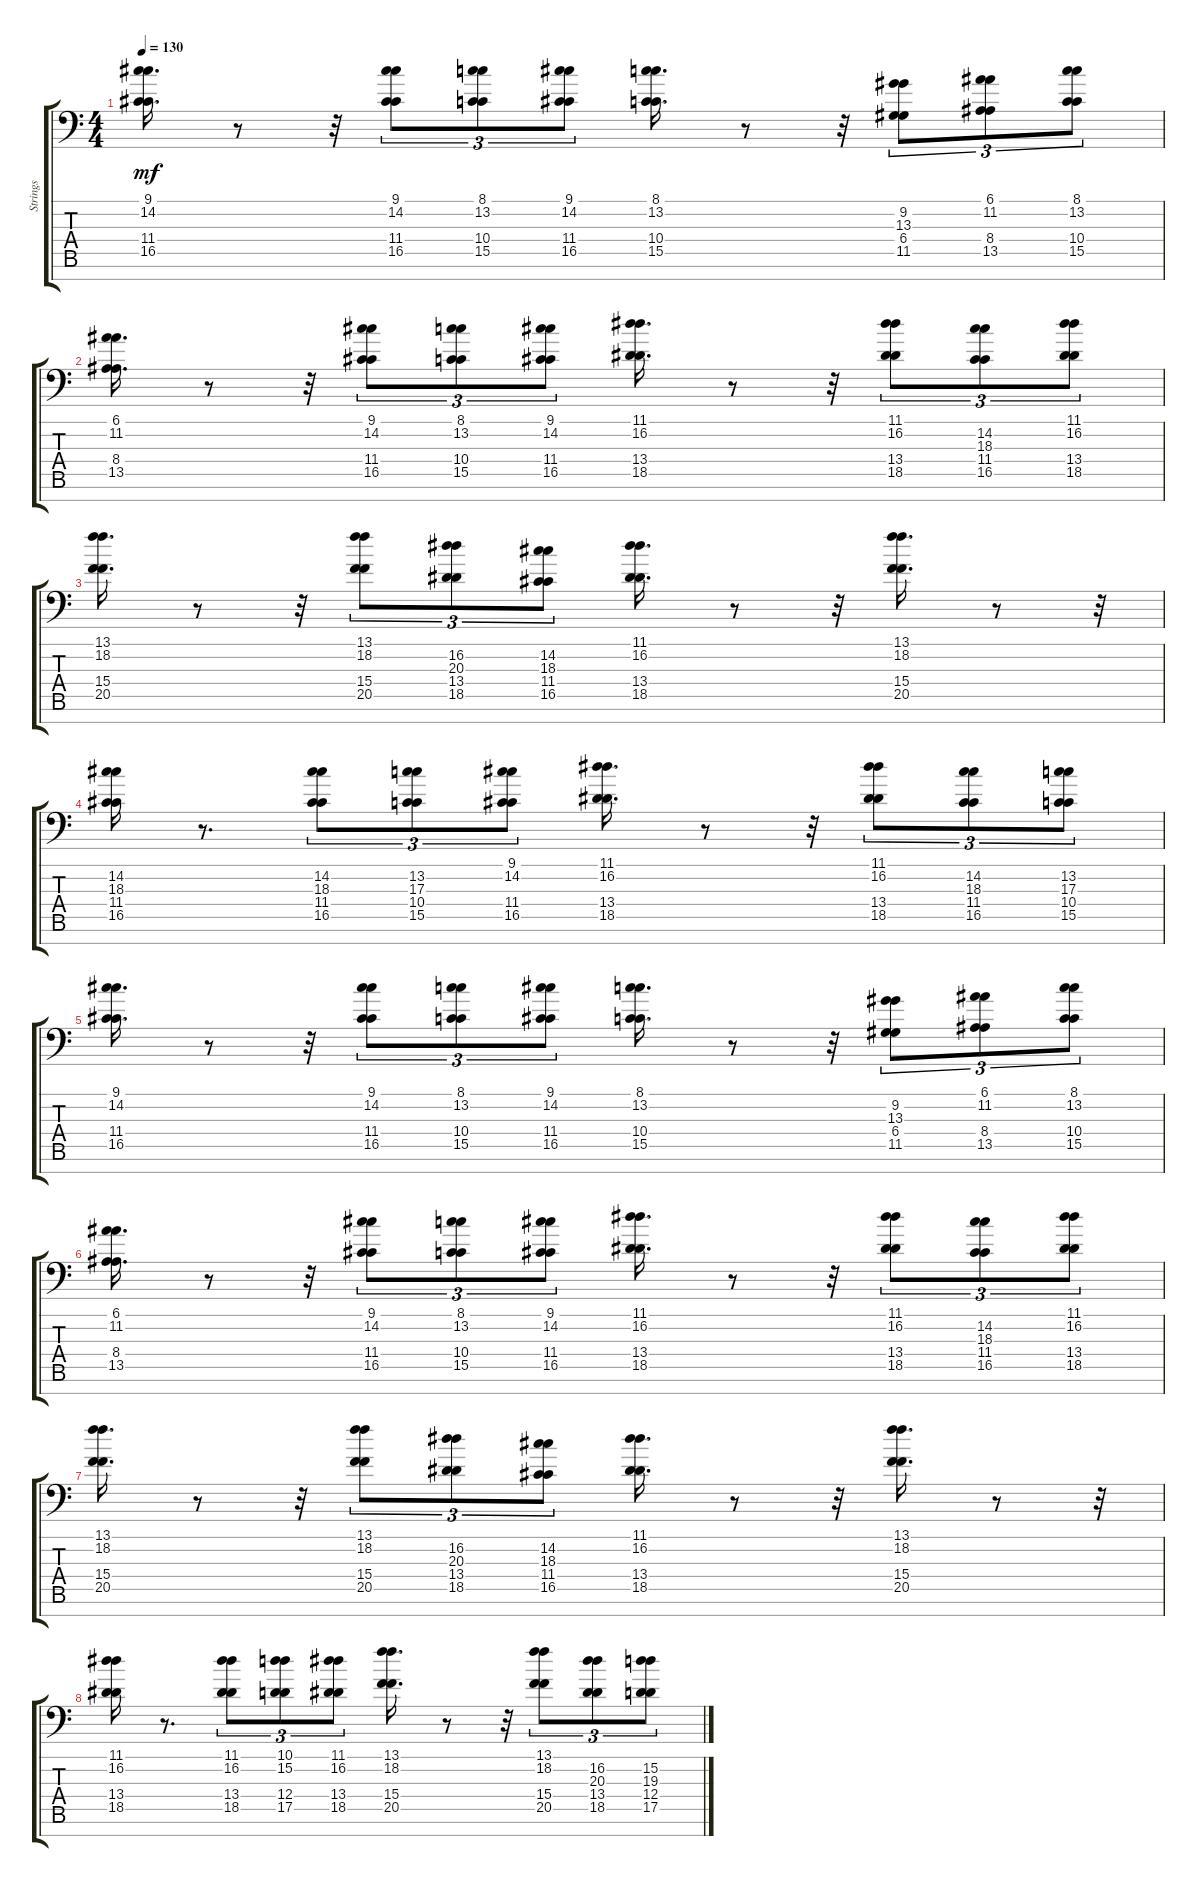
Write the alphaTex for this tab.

\track ("Strings" "Strings") {instrument stringensemble1}
\staff {score tabs}
\tuning (E4 B3 G3 D3 A2 E2 C-1) {hide}
\ts (4 4)
\tempo 130
\clef f4
\ks c
(9.1 14.2 11.4 16.5).16{d dy mf} r.8 r.32 (9.1 14.2 11.4 16.5).8{tu (3 2)} (8.1 13.2 10.4 15.5).8{tu (3 2)} (9.1 14.2 11.4 16.5).8{tu (3 2)} (8.1 13.2 10.4 15.5).16{d} r.8 r.32 (9.2 13.3 6.4 11.5).8{tu (3 2)} (6.1 11.2 8.4 13.5).8{tu (3 2)} (8.1 13.2 10.4 15.5).8{tu (3 2)} |
(6.1 11.2 8.4 13.5).16{d} r.8 r.32 (9.1 14.2 11.4 16.5).8{tu (3 2)} (8.1 13.2 10.4 15.5).8{tu (3 2)} (9.1 14.2 11.4 16.5).8{tu (3 2)} (11.1 16.2 13.4 18.5).16{d} r.8 r.32 (11.1 16.2 13.4 18.5).8{tu (3 2)} (14.2 18.3 11.4 16.5).8{tu (3 2)} (11.1 16.2 13.4 18.5).8{tu (3 2)} |
(13.1 18.2 15.4 20.5).16{d} r.8 r.32 (13.1 18.2 15.4 20.5).8{tu (3 2)} (16.2 20.3 13.4 18.5).8{tu (3 2)} (14.2 18.3 11.4 16.5).8{tu (3 2)} (11.1 16.2 13.4 18.5).16{d} r.8 r.32 (13.1 18.2 15.4 20.5).16{d} r.8 r.32 |
(14.2 18.3 11.4 16.5).16 r.8{d} (14.2 18.3 11.4 16.5).8{tu (3 2)} (13.2 17.3 10.4 15.5).8{tu (3 2)} (9.1 14.2 11.4 16.5).8{tu (3 2)} (11.1 16.2 13.4 18.5).16{d} r.8 r.32 (11.1 16.2 13.4 18.5).8{tu (3 2)} (14.2 18.3 11.4 16.5).8{tu (3 2)} (13.2 17.3 10.4 15.5).8{tu (3 2)} |
(9.1 14.2 11.4 16.5).16{d} r.8 r.32 (9.1 14.2 11.4 16.5).8{tu (3 2)} (8.1 13.2 10.4 15.5).8{tu (3 2)} (9.1 14.2 11.4 16.5).8{tu (3 2)} (8.1 13.2 10.4 15.5).16{d} r.8 r.32 (9.2 13.3 6.4 11.5).8{tu (3 2)} (6.1 11.2 8.4 13.5).8{tu (3 2)} (8.1 13.2 10.4 15.5).8{tu (3 2)} |
(6.1 11.2 8.4 13.5).16{d} r.8 r.32 (9.1 14.2 11.4 16.5).8{tu (3 2)} (8.1 13.2 10.4 15.5).8{tu (3 2)} (9.1 14.2 11.4 16.5).8{tu (3 2)} (11.1 16.2 13.4 18.5).16{d} r.8 r.32 (11.1 16.2 13.4 18.5).8{tu (3 2)} (14.2 18.3 11.4 16.5).8{tu (3 2)} (11.1 16.2 13.4 18.5).8{tu (3 2)} |
(13.1 18.2 15.4 20.5).16{d} r.8 r.32 (13.1 18.2 15.4 20.5).8{tu (3 2)} (16.2 20.3 13.4 18.5).8{tu (3 2)} (14.2 18.3 11.4 16.5).8{tu (3 2)} (11.1 16.2 13.4 18.5).16{d} r.8 r.32 (13.1 18.2 15.4 20.5).16{d} r.8 r.32 |
(11.1 16.2 13.4 18.5).16 r.8{d} (11.1 16.2 13.4 18.5).8{tu (3 2)} (10.1 15.2 12.4 17.5).8{tu (3 2)} (11.1 16.2 13.4 18.5).8{tu (3 2)} (13.1 18.2 15.4 20.5).16{d} r.8 r.32 (13.1 18.2 15.4 20.5).8{tu (3 2)} (16.2 20.3 13.4 18.5).8{tu (3 2)} (15.2 19.3 12.4 17.5).8{tu (3 2)}
